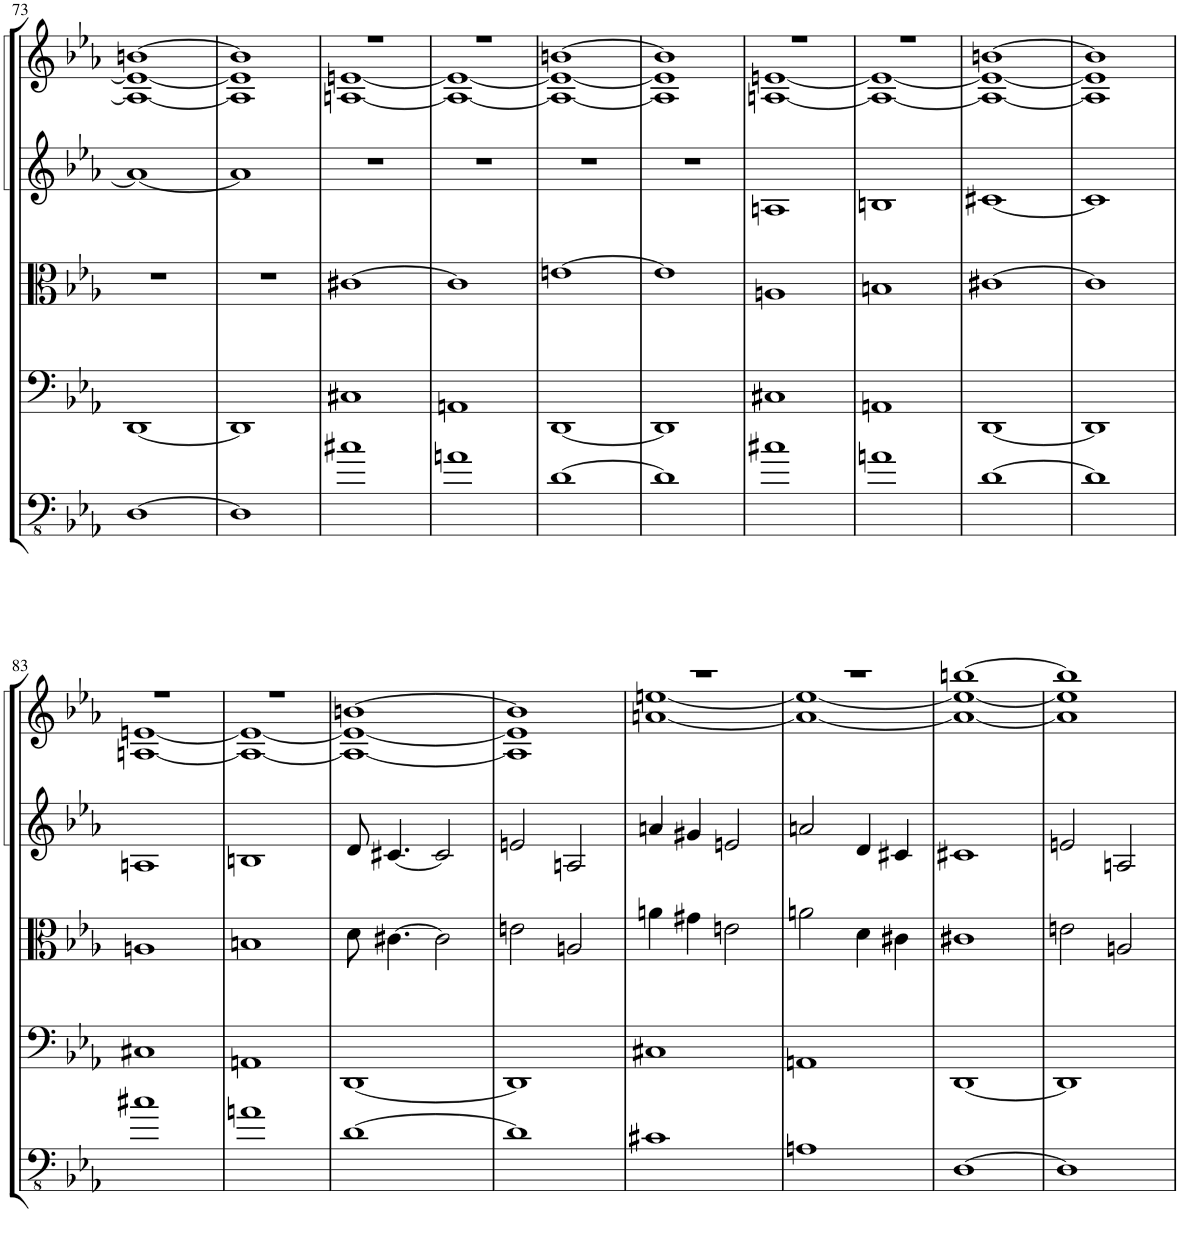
**kern	**kern	**kern	**kern	**kern
*part5	*part4	*part3	*part2	*part1
*staff5	*staff4	*staff3	*staff2	*staff1
*I"Contrabass	*I"Violoncello	*I"Viola	*I"Violin II	*I"Violin I
*I'Cb	*I'Vc	*I'Vla	*I'Vln	*I'Vln
!!LO:PB:g=z
*clefFv4	*clefF4	*clefC3	*clefG2	*clefG2
*ITrd7c12	*	*	*	*
*k[b-e-a-]	*k[b-e-a-]	*k[b-e-a-]	*k[b-e-a-]	*k[b-e-a-]
*M4/4	*M4/4	*M4/4	*M4/4	*M4/4
=73	=73	=73	=73	=73
*	*	*	*	*^
[1DD	[1DD	1r	1a_	[1bn	1A_ 1e_
=74	=74	=74	=74	=74	=74
1DD]	1DD]	1r	1a]	1b]	1A] 1e]
=75	=75	=75	=75	=75	=75
1c#X	1C#X	[1c#X	1r	1r	[1An [1en
=76	=76	=76	=76	=76	=76
1An	1AAn	1c#]	1r	1r	1A_ 1e_
=77	=77	=77	=77	=77	=77
[1D	[1DD	[1en	1r	[1bn	1A_ 1e_
=78	=78	=78	=78	=78	=78
1D]	1DD]	1e]	1r	1b]	1A] 1e]
=79	=79	=79	=79	=79	=79
1c#X	1C#X	1An	1An	1r	[1An [1en
=80	=80	=80	=80	=80	=80
1An	1AAn	1Bn	1Bn	1r	1A_ 1e_
=81	=81	=81	=81	=81	=81
[1D	[1DD	[1c#X	[1c#X	[1bn	1A_ 1e_
=82	=82	=82	=82	=82	=82
1D]	1DD]	1c#]	1c#]	1b]	1A] 1e]
!!LO:LB:g=z	!!
=83	=83	=83	=83	=83	=83
1c#X	1C#X	1An	1An	1r	[1An [1en
=84	=84	=84	=84	=84	=84
1An	1AAn	1Bn	1Bn	1r	1A_ 1e_
=85	=85	=85	=85	=85	=85
[1D	[1DD	8d\	8d/	[1bn	1A_ 1e_
.	.	[4.c#X\	[4.c#X/	.	.
.	.	2c#\]	2c#/]	.	.
=86	=86	=86	=86	=86	=86
1D]	1DD]	2en\	2en/	1b]	1A] 1e]
.	.	2An/	2An/	.	.
=87	=87	=87	=87	=87	=87
1C#X	1C#X	4an\	4an/	1r	[1an [1een
.	.	4g#X\	4g#X/	.	.
.	.	2en\	2en/	.	.
=88	=88	=88	=88	=88	=88
1AAn	1AAn	2an\	2an/	1r	1a_ 1ee_
.	.	4d\	4d/	.	.
.	.	4c#X\	4c#X/	.	.
=89	=89	=89	=89	=89	=89
[1DD	[1DD	1c#X	1c#X	[1bbn	1a_ 1ee_
=90	=90	=90	=90	=90	=90
1DD]	1DD]	2en\	2en/	1bb]	1a] 1ee]
.	.	2An/	2An/	.	.
*	*	*	*	*v	*v
=	=	=	=	=
*-	*-	*-	*-	*-
